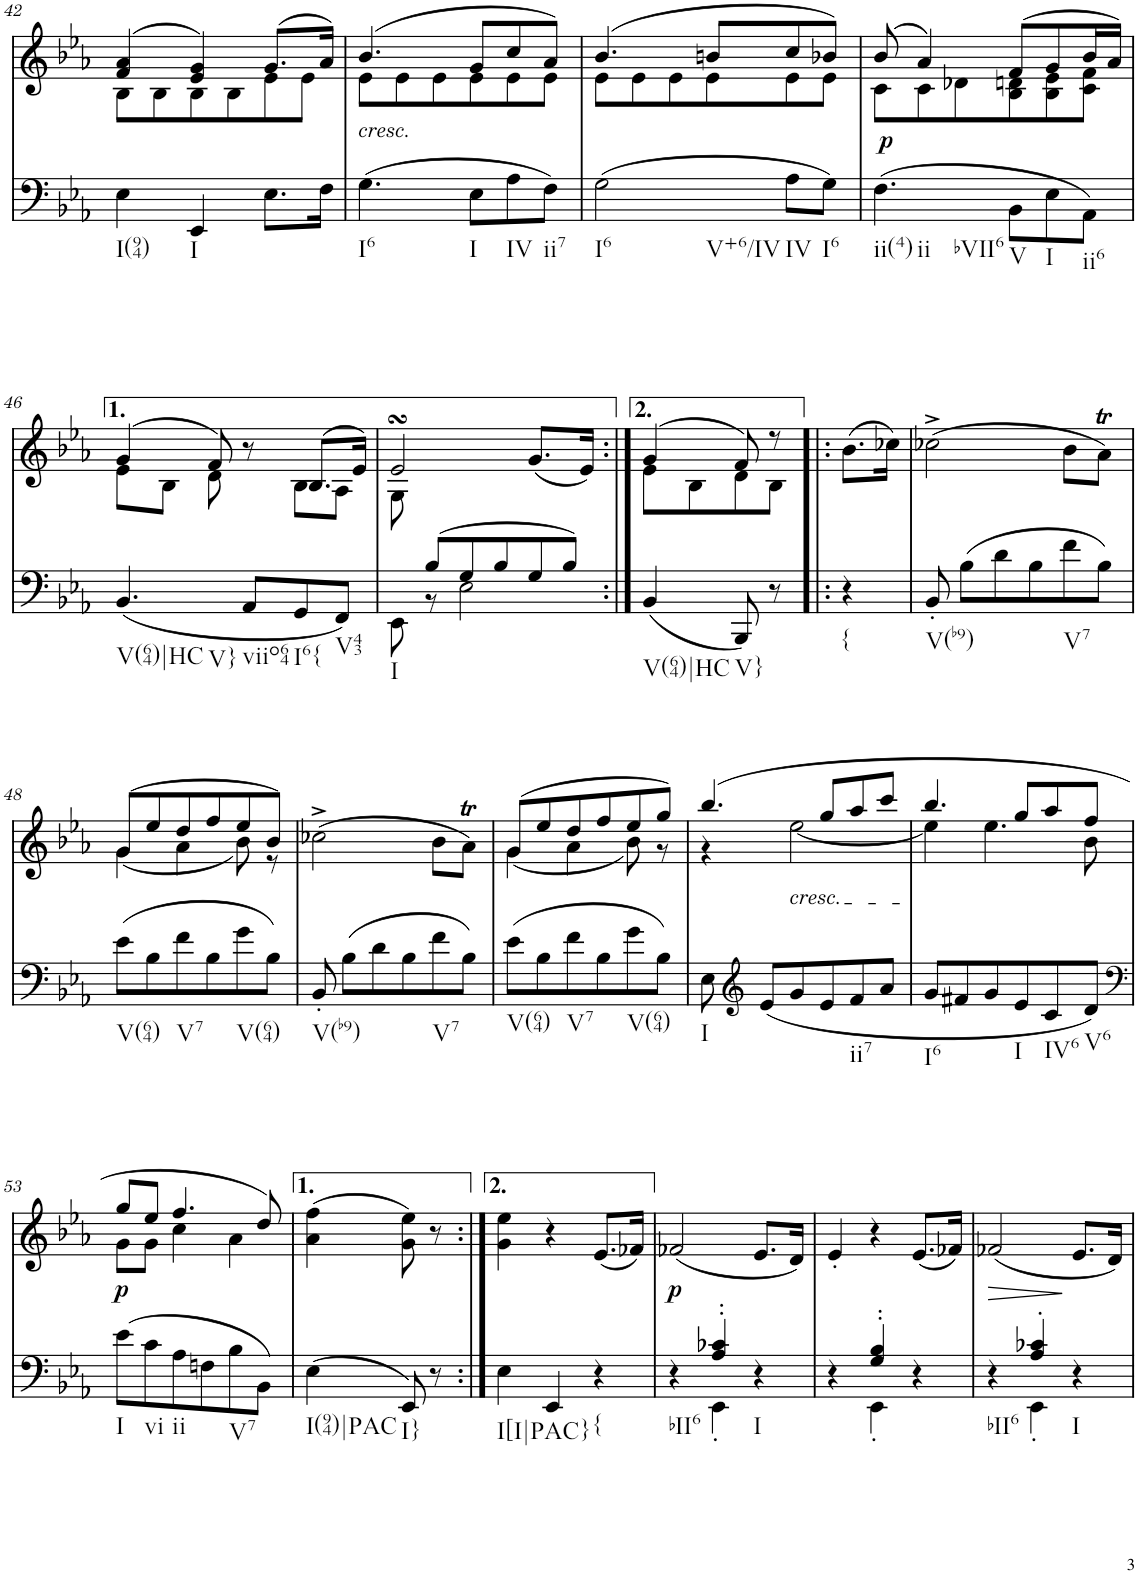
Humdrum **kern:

**kern	**dynam	**kern	**text	**dynam
*part2	*part2	*part1	*part1	*part1
*staff2	*staff2	*staff1	*staff1	*staff1
*I"Piano	*	*I"Piano	*	*
*I'Pno	*	*I'Pno	*	*
!!LO:PB:g=z
*clefF4	*	*clefG2	*	*
*k[b-e-a-]	*	*k[b-e-a-]	*	*
*E-:	*	*E-:	*	*
*M3/4	*	*M3/4	*	*
=42	=42	=42	=42	=42
*	*	*^	*	*
!LO:TX:b:t=I(94)	!	!	!	!	!
4E-\	.	(4f/ 4a-/	8B-\L	.	.
.	.	.	8B-\	.	.
!LO:TX:b:t=I	!	!	!	!	!
4EE-/	.	4e-/ 4g/)	8B-\	.	.
.	.	.	8B-\	.	.
8.E-\L	.	(8.g/L	8e-\	.	.
.	.	.	8e-\J	.	.
16F\Jk	.	16a-/Jk)	.	.	.
=43	=43	=43	=43	=43	=43
!	!	!LO:TX:b:i:t=cresc.	!	!	!
!LO:TX:b:t=I6	!	!	!	!	!
!	!	!	!	!LO:LY:b	!
(4.G\	.	(4.b-/	8e-\L	<	.
.	.	.	8e-\	.	.
.	.	.	8e-\	.	.
!LO:TX:b:t=I	!	!	!	!	!
8E-\L	.	8g/L	8e-\	.	.
!LO:TX:b:t=IV	!	!	!	!	!
8A-\	.	8cc/	8e-\	.	.
!LO:TX:b:t=ii7	!	!	!	!	!
8F\J)	.	8a-/J)	8e-\J	.	.
=44	=44	=44	=44	=44	=44
!LO:TX:b:t=I6	!	!	!	!	!
!LO:TX:b:t=V+6/IV	!	!	!	!	!
(2G\	.	(4.b-/	8e-\L	.	.
.	.	.	8e-\	.	.
.	.	.	8e-\	.	.
.	.	8bn/L	8e-\	.	.
!LO:TX:b:t=IV	!	!	!	!	!
8A-\L	.	8cc/	8e-\	.	.
!LO:TX:b:t=I6	!	!	!	!	!
8G\J)	.	8b-X/J)	8e-\J	.	.
=45	=45	=45	=45	=45	=45
!LO:TX:b:t=ii(4)	!	!	!	!	!
!LO:TX:b:t=ii	!	!	!	!	!
!LO:TX:b:t=bVII6	!	!	!	!	!
!	!LO:DY:a	!	!	!LO:LY:b	!
(4.F\	p	(8b-/	8c\L	p	.
.	.	4a-/)	8c\	.	.
.	.	.	8d-X\	.	.
!LO:TX:b:t=V	!	!	!	!	!
8BB-\L	.	(8f/L	8B-\ 8dn\	.	.
!LO:TX:b:t=I	!	!	!	!	!
8E-\	.	8g/	8B-\ 8e-\	.	.
!LO:TX:b:t=ii6	!	!	!	!	!
8AA-\J)	.	16b-/L	8c\ 8f\J	.	.
.	.	16a-/JJ)	.	.	.
!!LO:LB:g=z	!!
=46	=46	=46	=46	=46	=46
!LO:TX:b:t=V(64)|HC	!	!	!	!	!
!LO:TX:b:t=V}	!	!	!	!	!
(4.BB-/	.	(4g/	8e-\L	.	.
.	.	.	8B-\J	.	.
.	.	8f/)	8d\	.	.
!LO:TX:b:t=viio64	!	!	!	!	!
8AA-/L	.	8r	8ryy	.	.
!LO:TX:b:t=I6{	!	!	!	!	!
8GG/	.	(8.B-/L	8B-\L	.	.
!LO:TX:b:t=V43	!	!	!	!	!
8FF/J)	.	.	8A-\J	.	.
.	.	16e-/Jk)	.	.	.
=46X7	=46X7	=46X7	=46X7	=46X7	=46X7
*^	*	*	*	*	*
!LO:TX:b:t=I	!	!	!	!	!	!
8ryy	8EE-\	.	2e-sSSs/	8G\	.	.
(8B-/L	8r	.	.	2ryy	.	.
8G/	2E-\	.	.	.	.	.
8B-/	.	.	.	.	.	.
8G/	.	.	(8.g/L	.	.	.
8B-/J)	.	.	.	8ryy	.	.
.	.	.	16e-/Jk)	.	.	.
*v	*v	*	*	*	*	*
=46X8:|!	=46X8:|!	=46X8:|!	=46X8:|!	=46X8:|!	=46X8:|!
!LO:TX:b:t=V(64)|HC	!	!	!	!	!
(4BB-/	.	(4g/	8e-\L	.	.
.	.	.	8B-\	.	.
!LO:TX:b:t=V}	!	!	!	!	!
8BBB-/)	.	8f/)	8d\	.	.
8r	.	8r	8B-\J	.	.
=46X9!|:	=46X9!|:	=46X9!|:	=46X9!|:	=46X9!|:	=46X9!|:
!LO:TX:b:t={	!	!	!	!	!
*	*	*v	*v	*	*
4r	.	(8.b-\L	.	.
.	.	16cc-X\Jk)	.	.
=47	=47	=47	=47	=47
!LO:TX:b:t=V(b9)	!	!	!	!
8BB-'/	.	(2cc-X^\	.	.
(8B-\L	.	.	.	.
8d\	.	.	.	.
8B-\	.	.	.	.
!LO:TX:b:t=V7	!	!	!	!
8f\	.	8b-\L	.	.
8B-\J)	.	8a-T\J)	.	.
!!LO:LB:g=z
=48	=48	=48	=48	=48
*	*	*^	*	*
!LO:TX:b:t=V(64)	!	!	!	!	!
(8e-\L	.	((<8g/L	4g\	.	.
8B-\	.	8ee-/	.	.	.
!LO:TX:b:t=V7	!	!	!	!	!
8f\	.	8dd/	4a-\	.	.
8B-\	.	8ff/	.	.	.
!LO:TX:b:t=V(64)	!	!	!	!	!
8g\	.	8ee-/	8b-\)	.	.
8B-\J)	.	8b-/J)	8r	.	.
=49	=49	=49	=49	=49	=49
!LO:TX:b:t=V(b9)	!	!	!	!	!
*	*	*v	*v	*	*
8BB-'/	.	(2cc-X^\	.	.
(8B-\L	.	.	.	.
8d\	.	.	.	.
8B-\	.	.	.	.
!LO:TX:b:t=V7	!	!	!	!
8f\	.	8b-\L	.	.
8B-\J)	.	8a-T\J)	.	.
=50	=50	=50	=50	=50
*	*	*^	*	*
!LO:TX:b:t=V(64)	!	!	!	!	!
(8e-\L	.	((<8g/L	4g\	.	.
8B-\	.	8ee-/	.	.	.
!LO:TX:b:t=V7	!	!	!	!	!
8f\	.	8dd/	4a-\	.	.
8B-\	.	8ff/	.	.	.
!LO:TX:b:t=V(64)	!	!	!	!	!
8g\	.	8ee-/	8b-\)	.	.
8B-\J)	.	8gg/J)	8r	.	.
=51	=51	=51	=51	=51	=51
!LO:TX:b:t=I	!	!	!	!	!
8E-\	.	(4.bb-/	4r	.	.
*clefG2	*	*	*	*	*
(<8e-/L	.	.	.	.	.
!	!	!	!LO:TX:b:i:t=cresc.	!	!
!	!	!	!	!LO:LY:b	!
8g/	.	.	[2ee-\	<	.
8e-/	.	8gg/L	.	.	.
!LO:TX:b:t=ii7	!	!	!	!	!
8f/	.	8aa-/	.	.	.
8a-/J	.	8ccc/J	.	.	.
=52	=52	=52	=52	=52	=52
!LO:TX:b:t=I6	!	!	!	!	!
8g/L	.	4.bb-/	4ee-\]	.	.
8f#X/	.	.	.	.	.
8g/	.	.	4.ee-\	.	.
!LO:TX:b:t=I	!	!	!	!	!
8e-/	.	8gg/L	.	.	.
!LO:TX:b:t=IV6	!	!	!	!	!
8c/	.	8aa-/	.	.	.
!LO:TX:b:t=V6	!	!	!	!	!
8d/J)	.	8ff/J	8b-\	.	.
!!LO:LB:g=z	!!
=53	=53	=53	=53	=53	=53
*clefF4	*	*	*	*	*
!LO:TX:b:t=I	!	!	!	!	!
!	!	!	!	!LO:LY:b	!LO:DY:b
(8e-\L	.	8gg/L	8g\L	p	p
!LO:TX:b:t=vi	!	!	!	!	!
8c\	.	8ee-/J	8g\J	.	.
!LO:TX:b:t=ii	!	!	!	!	!
8A-\	.	4.ff/	4cc\	.	.
8Fn\	.	.	.	.	.
!LO:TX:b:t=V7	!	!	!	!	!
8B-\	.	.	4a-\	.	.
8BB-\J)	.	8dd/)	.	.	.
*	*	*v	*v	*	*
=53X10	=53X10	=53X10	=53X10	=53X10
!LO:TX:b:t=I(94)|PAC	!	!	!	!
(4E-\	.	(4a-\ 4ff\	.	.
!LO:TX:b:t=I}	!	!	!	!
8EE-/)	.	8g\ 8ee-\)	.	.
8r	.	8r	.	.
=53X11:|!	=53X11:|!	=53X11:|!	=53X11:|!	=53X11:|!
!LO:TX:b:t=I[I|PAC}	!	!	!	!
4E-\	.	4g\ 4ee-\	.	.
4EE-/	.	4r	.	.
!LO:TX:b:t={	!	!	!	!
4r	.	(8.e-/L	.	.
.	.	16f-X/Jk)	.	.
=54	=54	=54	=54	=54
*^	*	*	*	*
!LO:TX:b:t=bII6	!	!	!	!	!
!	!	!	!	!LO:LY:b	!LO:DY:b
4r	4ryy	.	(2f-X/	p	p
4A-/' 4c-X/'	4EE-'\	.	.	.	.
!LO:TX:b:t=I	!	!	!	!	!
4r	4ryy	.	8.e-/L	.	.
.	.	.	16d/Jk)	.	.
=55	=55	=55	=55	=55	=55
4r	4ryy	.	4e-'/	.	.
4G/' 4B-/'	4EE-'\	.	4r	.	.
4r	4ryy	.	(8.e-/L	.	.
.	.	.	16f-X/Jk)	.	.
=56	=56	=56	=56	=56	=56
!LO:TX:b:t=bII6	!	!	!	!	!
!	!	!	!	!LO:LY:b	!LO:HP:b
4r	4ryy	.	(2f-X/	>	>
4A-/' 4c-X/'	4EE-'\	.	.	.	.
!LO:TX:b:t=I	!	!	!	!	!
4r	4ryy	.	8.e-/L	.	]
.	.	.	16d/Jk)	.	.
*v	*v	*	*	*	*
=	=	=	=	=
*-	*-	*-	*-	*-
